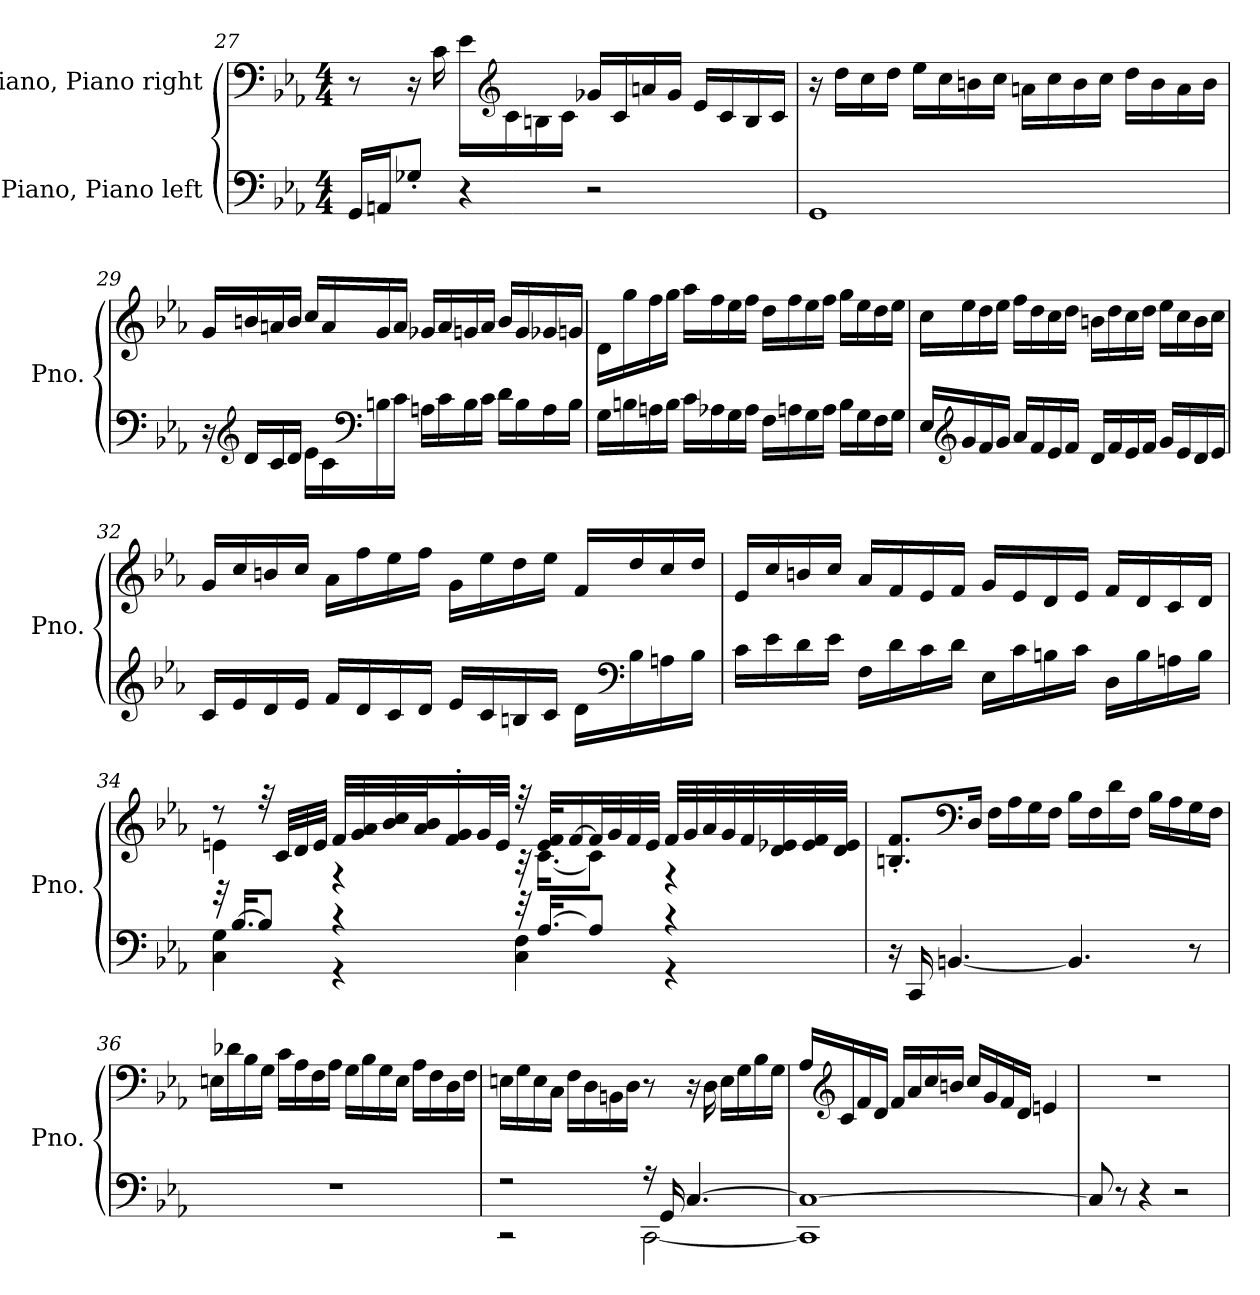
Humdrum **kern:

**kern	**kern
*part2	*part1
*staff2	*staff1
*I"Piano, Piano left	*I"Piano, Piano right
*I'Pno.	*I'Pno.
*clefF4	*clefF4
*k[b-e-a-]	*k[b-e-a-]
*M4/4	*M4/4
=27	=27
16GG/LL	8r
16AAn/J	.
8G-X'/J	16r
.	16c\
4r	16e-\LL
*	*clefG2
.	16c\
.	16Bn\
.	16c\JJ
2r	16g-X/LL
.	16c/
.	16an/
.	16g-/JJ
.	16e-/LL
.	16c/
.	16B/
.	16c/JJ
!!LO:LB:g=z
=28	=28
1GG	16r
.	16dd\LL
.	16cc\
.	16dd\JJ
.	16ee-\LL
.	16cc\
.	16bn\
.	16cc\JJ
.	16an\LL
.	16cc\
.	16b\
.	16cc\JJ
.	16dd\LL
.	16b\
.	16a\
.	16b\JJ
=29	=29
16r	16g/LL
*clefG2	*
16d/LL	16bn/
16c/	16an/
16d/JJ	16b/JJ
16e-\LL	16cc/LL
16c\	16a/
*clefF4	*
16Bn\	16g/
16c\JJ	16a/JJ
16An\LL	16g-X/LL
16c\	16a/
16B\	16gn/
16c\JJ	16a/JJ
16d\LL	16b/LL
16B\	16g/
16A\	16g-X/
16B\JJ	16gn/JJ
!!LO:LB:g=z
=30	=30
16G\LL	16d\LL
16Bn\	16gg\
16An\	16ff\
16B\JJ	16gg\JJ
16c\LL	16aa-\LL
16A-X\	16ff\
16G\	16ee-\
16A-\JJ	16ff\JJ
16F\LL	16dd\LL
16An\	16ff\
16G\	16ee-\
16A\JJ	16ff\JJ
16B\LL	16gg\LL
16G\	16ee-\
16F\	16dd\
16G\JJ	16ee-\JJ
=31	=31
16E-/LL	16cc\LL
*clefG2	*
16g/	16ee-\
16f/	16dd\
16g/JJ	16ee-\JJ
16a-/LL	16ff\LL
16f/	16dd\
16e-/	16cc\
16f/JJ	16dd\JJ
16d/LL	16bn\LL
16f/	16dd\
16e-/	16cc\
16f/JJ	16dd\JJ
16g/LL	16ee-\LL
16e-/	16cc\
16d/	16b\
16e-/JJ	16cc\JJ
!!LO:LB:g=z
=32	=32
16c/LL	16g/LL
16e-/	16cc/
16d/	16bn/
16e-/JJ	16cc/JJ
16f/LL	16a-\LL
16d/	16ff\
16c/	16ee-\
16d/JJ	16ff\JJ
16e-/LL	16g\LL
16c/	16ee-\
16Bn/	16dd\
16c/JJ	16ee-\JJ
16d\LL	16f/LL
*clefF4	*
16B\	16dd/
16An\	16cc/
16B\JJ	16dd/JJ
=33	=33
16c\LL	16e-/LL
16e-\	16cc/
16d\	16bn/
16e-\JJ	16cc/JJ
16F\LL	16a-/LL
16d\	16f/
16c\	16e-/
16d\JJ	16f/JJ
16E-\LL	16g/LL
16c\	16e-/
16Bn\	16d/
16c\JJ	16e-/JJ
16D\LL	16f/LL
16B\	16d/
16An\	16c/
16B\JJ	16d/JJ
!!LO:LB:g=z
=34	=34
*^	*^
32r	4C\ 4G\	8r	4en\
[16.B-/KL	.	.	.
8B-/J]	.	32r	.
.	.	32c/LLL	.
.	.	32d/	.
.	.	32e/JJJ	.
4r	4r	32f/LLL	4r
.	.	32g/ 32a-/	.
.	.	32b-/ 32cc/	.
.	.	32a-/ 32b-/J	.
.	.	16f/' 16g/'	.
.	.	32g/L	.
.	.	32e/JJJ	.
32r	4C\ 4F\	32r	32r
[16.A-/KL	.	32e/ 32f/KLL	[16.c\KL
.	.	[16f/	.
8A-/J]	.	32f/L]	8c\J]
.	.	32g/	.
.	.	32f/	.
.	.	32e/JJJ	.
4r	4r	32f/LLL	4r
.	.	32g/	.
.	.	32a-/	.
.	.	32g/	.
.	.	32f/	.
.	.	32d/ 32e-X/	.
.	.	32e-/ 32f/	.
.	.	32d/ 32e-/JJJ	.
*v	*v	*	*
*	*v	*v
!!LO:PB:g=z
=35	=35
16r	8.Bn/' 8.f/'L
16CC/	.
[4.BBn/	.
*	*clefF4
.	16D/Jk
.	16F\LL
.	16A-\
.	16G\
.	16F\JJ
4.BB/]	16B\LL
.	16F\
.	16d\
.	16F\JJ
.	16B\LL
.	16A-\
8r	16G\
.	16F\JJ
=36	=36
1r	16En\LL
.	16d-X\
.	16B-\
.	16G\JJ
.	16c\LL
.	16A-\
.	16F\
.	16A-\JJ
.	16G\LL
.	16B-\
.	16G\
.	16E\JJ
.	16A-\LL
.	16F\
.	16D\
.	16F\JJ
!!LO:LB:g=z
=37	=37
*^	*
2r	2r	16En\LL
.	.	16G\
.	.	16E\
.	.	16C\JJ
.	.	16F\LL
.	.	16D\
.	.	16BBn\
.	.	16D\JJ
16r	[2CC\	8r
16GG/	.	.
[4.C/	.	16r
.	.	16D\
.	.	16E\LL
.	.	16G\
.	.	16B-\
.	.	16G\JJ
=38	=38	=38
1C_	1CC]	16A-/LL
*	*	*clefG2
.	.	16c/
.	.	16f/
.	.	16d/JJ
.	.	16f/LL
.	.	16a-/
.	.	16cc/
.	.	16bn/JJ
.	.	16cc/LL
.	.	16g/
.	.	16f/
.	.	16d/JJ
.	.	4en/
*v	*v	*
=39	=39
8C/]	1r
8r	.
4r	.
2r	.
=	=
*-	*-
